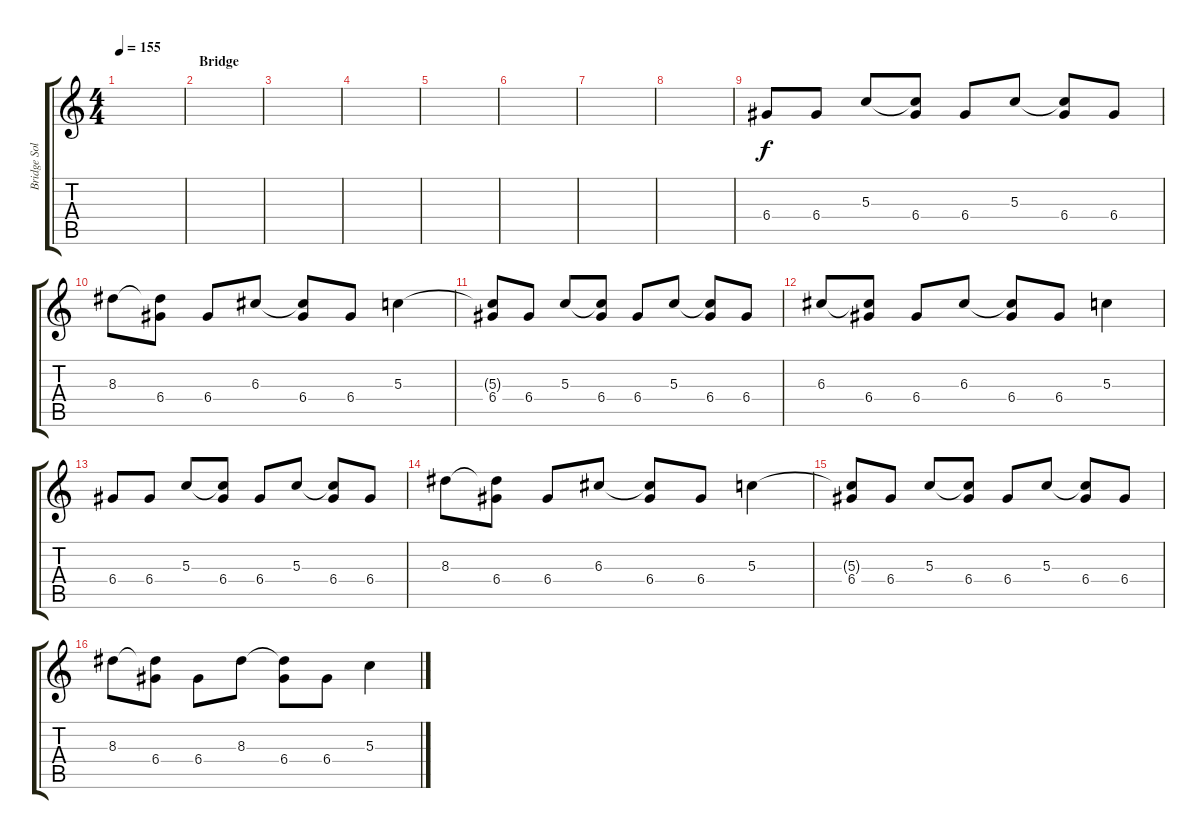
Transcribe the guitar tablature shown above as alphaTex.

\track ("Bridge Solo" "Bridge Sol") {instrument distortionguitar}
\staff {score tabs}
\tuning (E4 B3 G3 D3 A2 E2) {hide}
\ts (4 4)
\tempo 155
\clef g2
\ks c
|
\section ("" "Bridge")
|
|
|
|
|
|
|
6.4.8 6.4.8 5.3.8 (5.3{t} 6.4).8 6.4.8 5.3.8 (5.3{t} 6.4).8 6.4.8 |
8.3.8 (8.3{t} 6.4).8 6.4.8 6.3.8 (6.3{t} 6.4).8 6.4.8 5.3.4 |
(5.3{t} 6.4).8 6.4.8 5.3.8 (5.3{t} 6.4).8 6.4.8 5.3.8 (5.3{t} 6.4).8 6.4.8 |
6.3.8 (6.3{t} 6.4).8 6.4.8 6.3.8 (6.3{t} 6.4).8 6.4.8 5.3.4 |
6.4.8 6.4.8 5.3.8 (5.3{t} 6.4).8 6.4.8 5.3.8 (5.3{t} 6.4).8 6.4.8 |
8.3.8 (8.3{t} 6.4).8 6.4.8 6.3.8 (6.3{t} 6.4).8 6.4.8 5.3.4 |
(5.3{t} 6.4).8 6.4.8 5.3.8 (5.3{t} 6.4).8 6.4.8 5.3.8 (5.3{t} 6.4).8 6.4.8 |
8.3.8 (8.3{t} 6.4).8 6.4.8 8.3.8 (8.3{t} 6.4).8 6.4.8 5.3.4
